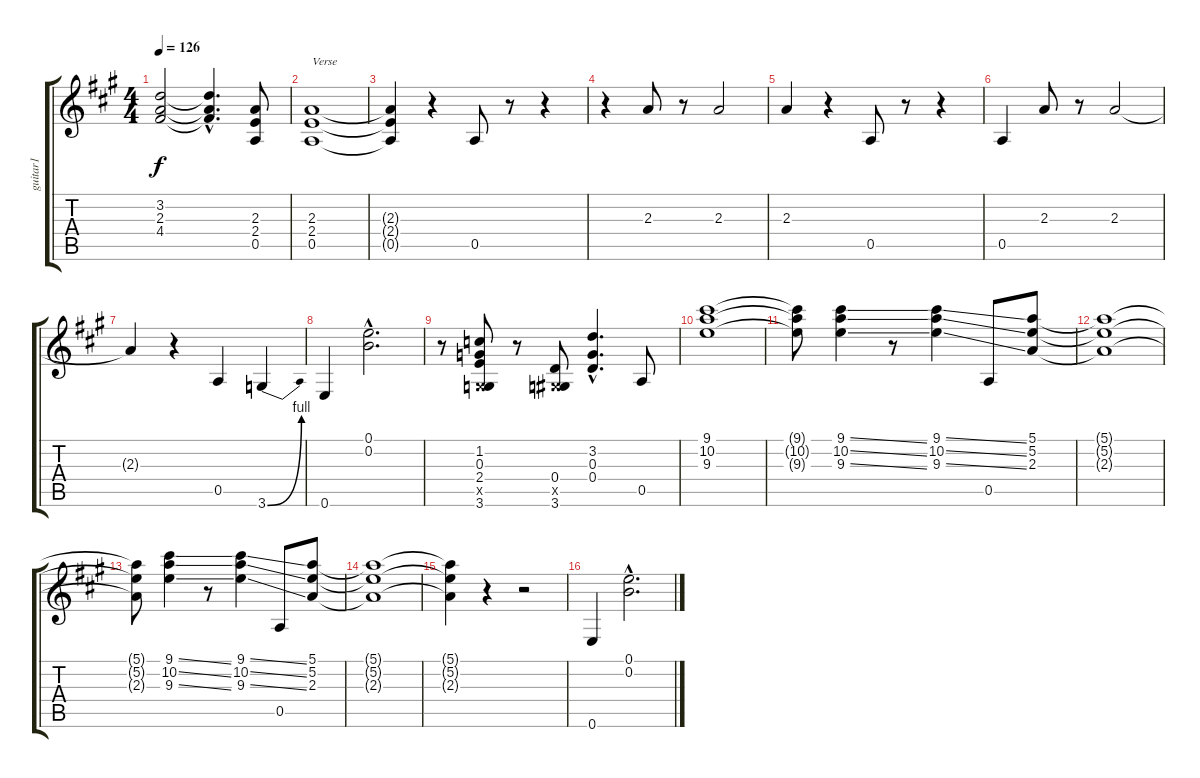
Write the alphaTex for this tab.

\track ("guitar1" "guitar1") {instrument overdrivenguitar}
\staff {score tabs}
\tuning (E4 B3 G3 D3 A2 E2) {hide}
\ts (4 4)
\tempo 126
\clef g2
\ks a
(3.2{t} 2.3{t} 4.4{t}).2{dy f} (3.2{hac t} 2.3{hac t} 4.4{hac t}).4{d} (2.3 2.4 0.5).8 |
(2.3 2.4 0.5).1{txt "Verse"} |
(2.3{t} 2.4{t} 0.5{t}).4 r.4 0.5.8 r.8 r.4 |
r.4 2.3.8 r.8 2.3.2 |
2.3.4 r.4 0.5.8 r.8 r.4 |
0.5.4 2.3.8 r.8 2.3.2 |
2.3{t}.4 r.4 0.5.4 3.6{be (bend 0 0 60 4)}.4 |
0.6.4 (0.1{hac} 0.2{hac}).2{d} |
r.8 (1.2 0.3 2.4 -1.5{x} 3.6).8 r.8 (0.4 -1.5{x} 3.6).8 (3.2{hac} 0.3{hac} 0.4{hac}).4{d} 0.5.8 |
(9.1 10.2 9.3).1 |
(9.1{t} 10.2{t} 9.3{t}).8 (9.1{ss} 10.2{ss} 9.3{ss}).4 r.8 (9.1{ss} 10.2{ss} 9.3{ss}).4 0.5.8 (5.1 5.2 2.3).8 |
(5.1{t} 5.2{t} 2.3{t}).1 |
(5.1{t} 5.2{t} 2.3{t}).8 (9.1{ss} 10.2{ss} 9.3{ss}).4 r.8 (9.1{ss} 10.2{ss} 9.3{ss}).4 0.5.8 (5.1 5.2 2.3).8 |
(5.1{t} 5.2{t} 2.3{t}).1 |
(5.1{t} 5.2{t} 2.3{t}).4 r.4 r.2 |
0.6.4 (0.1{hac} 0.2{hac}).2{d}
